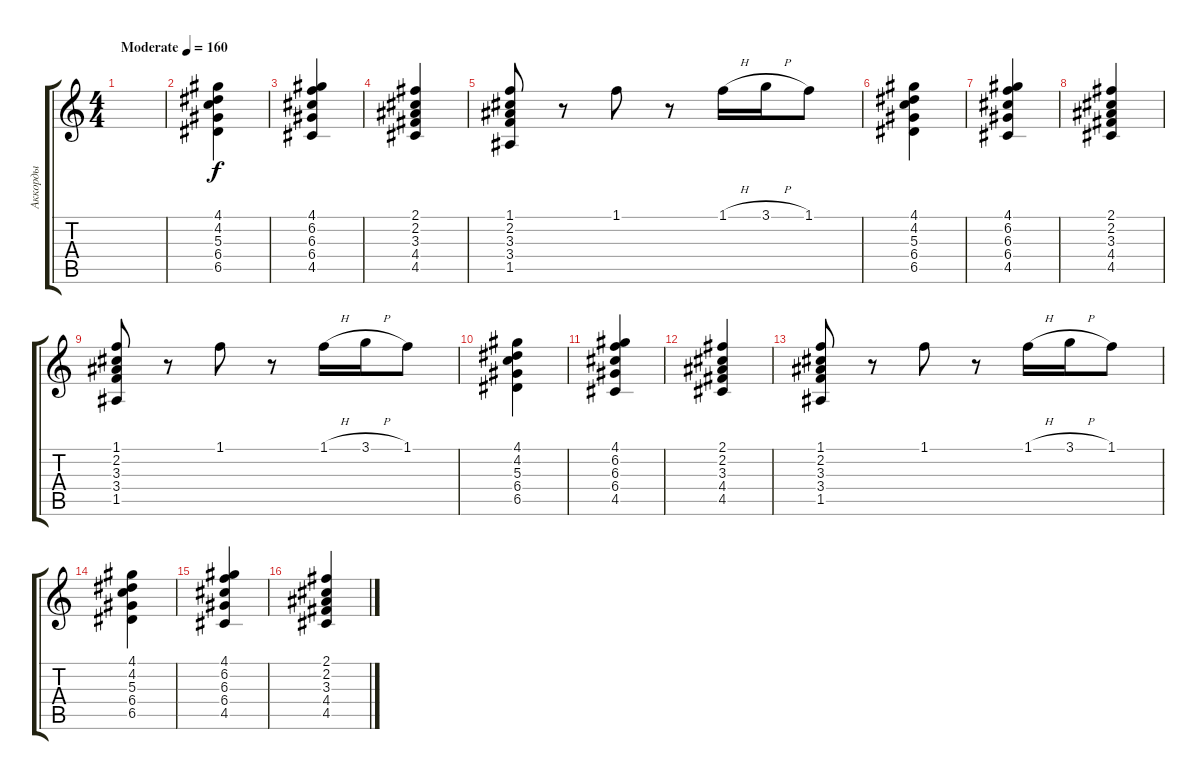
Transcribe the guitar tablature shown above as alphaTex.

\track ("Аккорды" "Аккорды") {instrument acousticguitarsteel}
\staff {score tabs}
\tuning (E4 B3 G3 D3 A2 E2) {hide}
\ts (4 4)
\tempo (160 "Moderate")
\clef g2
\ks c
|
(4.1 4.2 5.3 6.4 6.5).4 |
(4.1 6.2 6.3 6.4 4.5).4 |
(2.1 2.2 3.3 4.4 4.5).4 |
(1.1 2.2 3.3 3.4 1.5).8 r.8 1.1.8 r.8 1.1{h}.16 3.1{h}.16 1.1.8 |
(4.1 4.2 5.3 6.4 6.5).4 |
(4.1 6.2 6.3 6.4 4.5).4 |
(2.1 2.2 3.3 4.4 4.5).4 |
(1.1 2.2 3.3 3.4 1.5).8 r.8 1.1.8 r.8 1.1{h}.16 3.1{h}.16 1.1.8 |
(4.1 4.2 5.3 6.4 6.5).4 |
(4.1 6.2 6.3 6.4 4.5).4 |
(2.1 2.2 3.3 4.4 4.5).4 |
(1.1 2.2 3.3 3.4 1.5).8 r.8 1.1.8 r.8 1.1{h}.16 3.1{h}.16 1.1.8 |
(4.1 4.2 5.3 6.4 6.5).4 |
(4.1 6.2 6.3 6.4 4.5).4 |
(2.1 2.2 3.3 4.4 4.5).4
